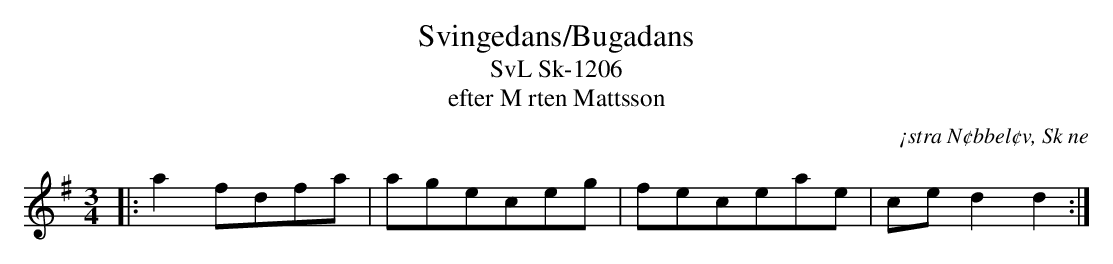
X:1
T:Svingedans/Bugadans
T:SvL Sk-1206
T:efter M rten Mattsson
O:¡stra N¢bbel¢v, Sk ne
M:3/4
L:1/8
Q:1/4=108
K:G |: Ae f2 f2 | edcd e2 | ef g2 ge | ea ae d2 :|
|: a2 fdfa | ageceg | feceae | ce d2 d2 :|
